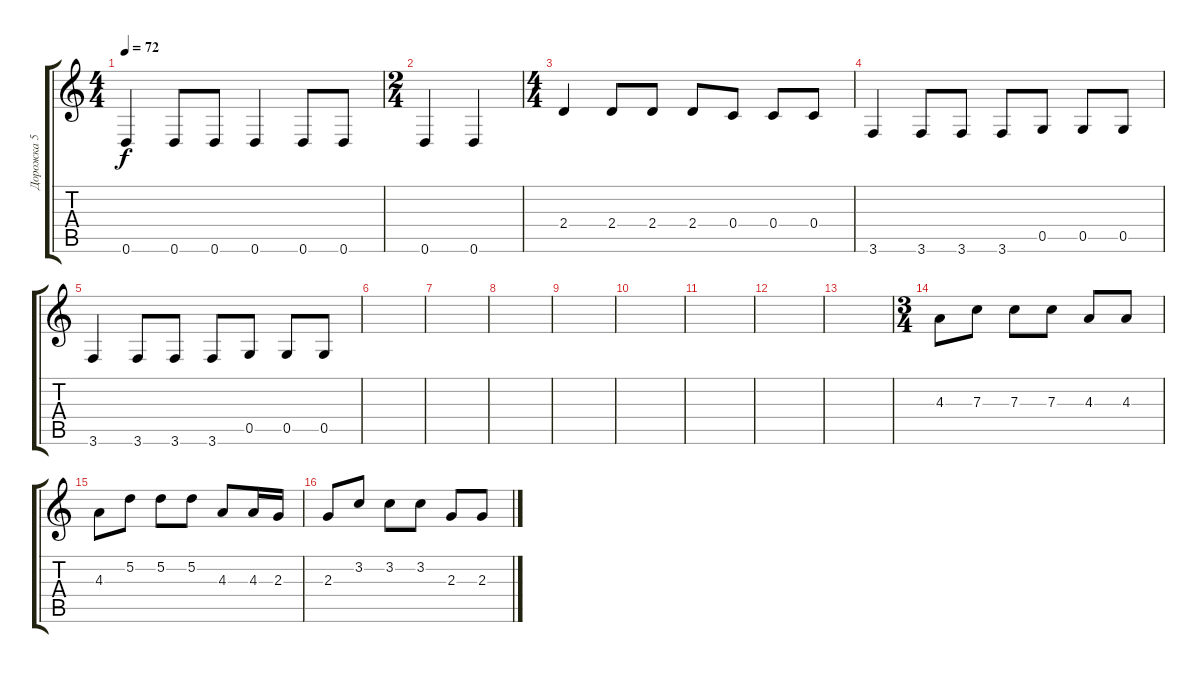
\track ("Дорожка 5" "Дорожка 5") {instrument distortionguitar}
\staff {score tabs}
\tuning (D4 A3 F3 C3 G2 D2) {hide}
\ts (4 4)
\tempo 72
\clef g2
\ks c
0.6.4{dy f} 0.6.8 0.6.8 0.6.4 0.6.8 0.6.8 |
\ts (2 4)
0.6.4 0.6.4 |
\ts (4 4)
2.4.4 2.4.8 2.4.8 2.4.8 0.4.8 0.4.8 0.4.8 |
3.6.4 3.6.8 3.6.8 3.6.8 0.5.8 0.5.8 0.5.8 |
3.6.4 3.6.8 3.6.8 3.6.8 0.5.8 0.5.8 0.5.8 |
|
|
|
|
|
|
|
|
\ts (3 4)
4.3.8 7.3.8 7.3.8 7.3.8 4.3.8 4.3.8 |
4.3.8 5.2.8 5.2.8 5.2.8 4.3.8 4.3.16 2.3.16 |
2.3.8 3.2.8 3.2.8 3.2.8 2.3.8 2.3.8
